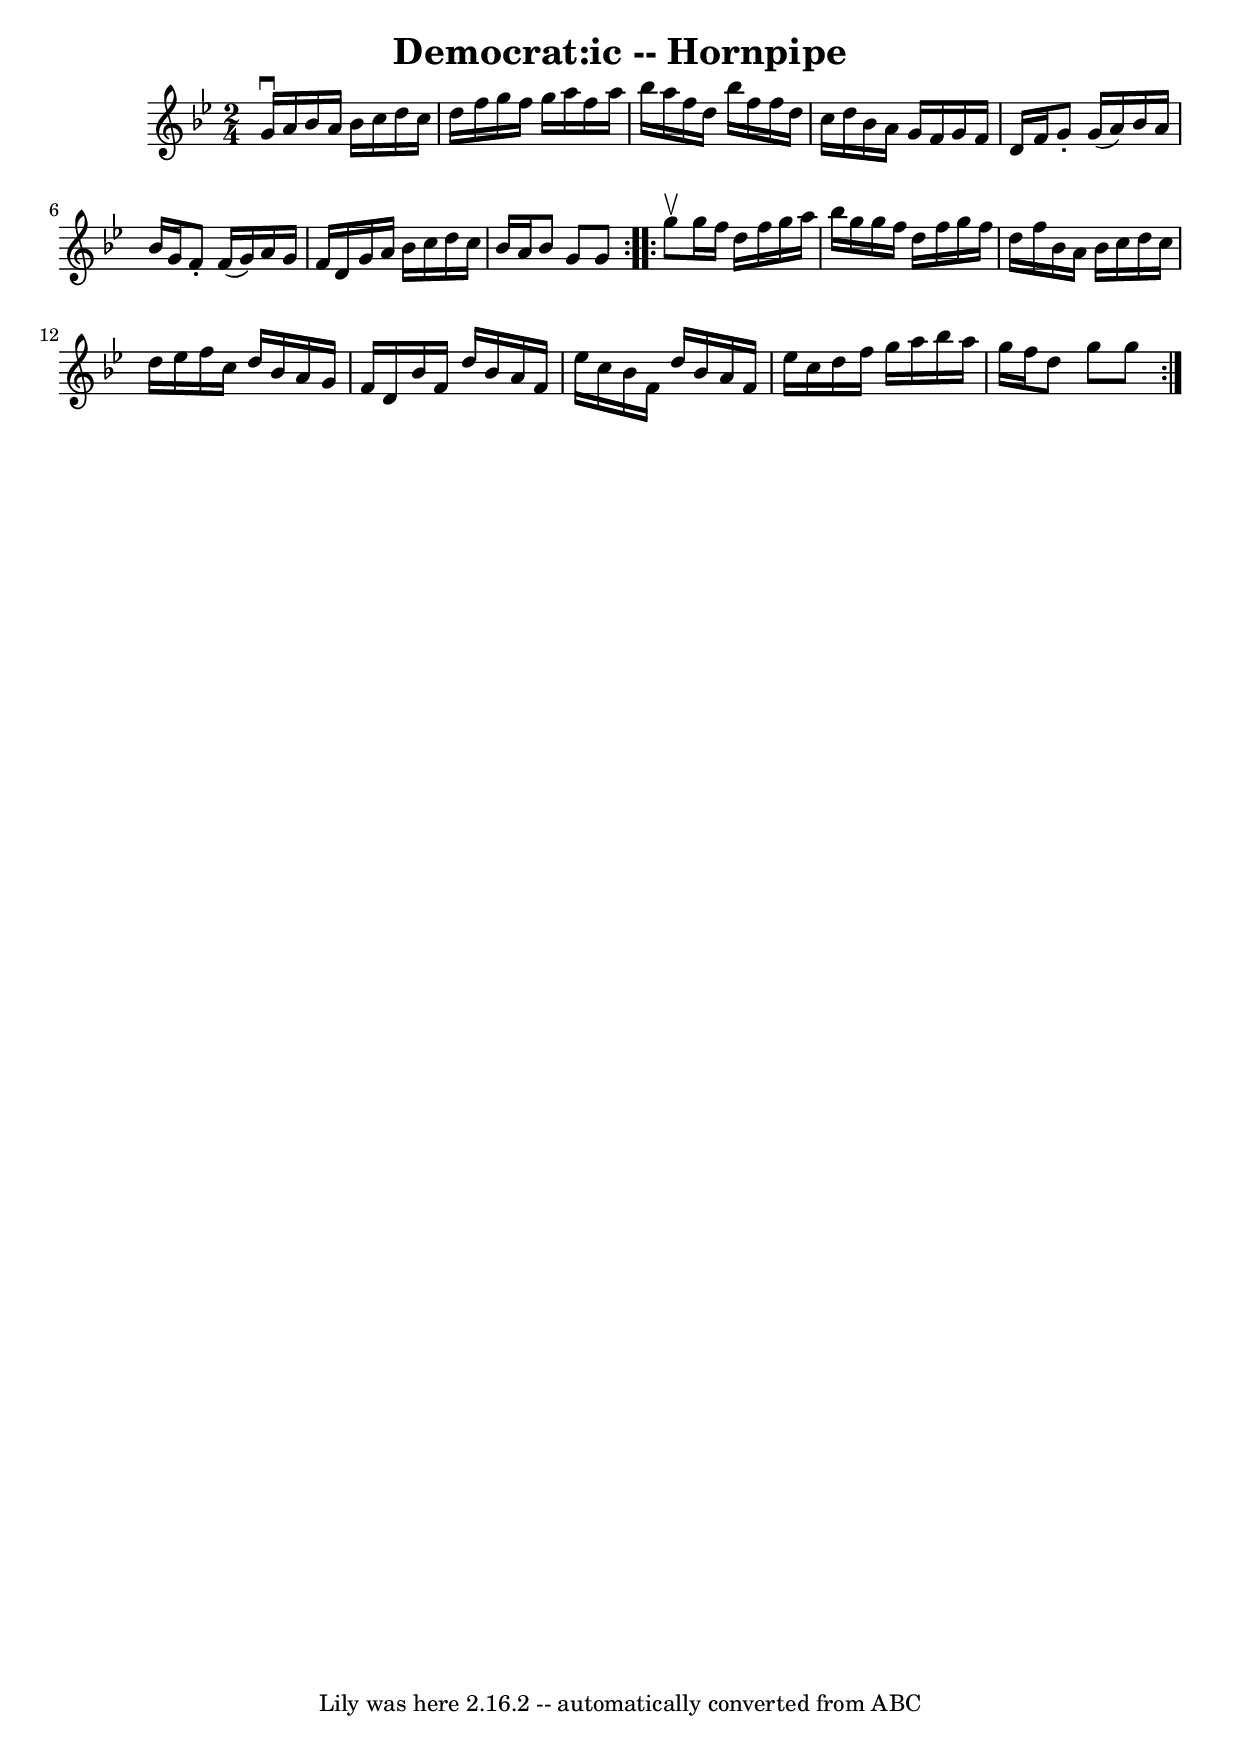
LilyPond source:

\version "2.7.40"
\include "Mammoth.ily"
\header {
	%% book = "Cole's 1000 Fiddle Tunes"
	crossRefNumber = "1"
	footnotes = ""
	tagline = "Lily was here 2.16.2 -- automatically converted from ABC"
	title = "Democrat:ic -- Hornpipe"
}
voicedefault =  {


\repeat volta 2 {
\time 2/4 
\key g \minor g'16^\downbow a'16  |
 bes'16 a'16    
bes'16 c''16 d''16 c''16 d''16 f''16  |
 g''16 f''16  
 g''16 a''16 f''16 a''16 bes''16 a''16  |
 f''16    
d''16 bes''16 f''16 f''16 d''16 c''16 d''16  |
   
bes'16 a'16 g'16 f'16 g'16 f'16 d'16 f'16  |
     
g'8 -. g'16 (a'16) bes'16 a'16 bes'16 g'16  |
 f'8 
-. f'16 (g'16) a'16 g'16 f'16 d'16  |
 g'16 a'16  
 bes'16 c''16 d''16 c''16 bes'16 a'16  |
 bes'8 g'8  
 g'8  }     \repeat volta 2 { g''8^\upbow |
 g''16 f''16    
d''16 f''16 g''16 a''16 bes''16 g''16  |
 g''16 f''16 
 d''16 f''16 g''16 f''16 d''16 f''16  |
 bes'16    
a'16 bes'16 c''16 d''16 c''16 d''16 ees''16  |
 f''16 
 c''16 d''16 bes'16 a'16 g'16 f'16 d'16  |
     
bes'16 f'16 d''16 bes'16 a'16 f'16 ees''16 c''16  |
 
 bes'16 f'16 d''16 bes'16 a'16 f'16 ees''16 c''16  
|
 d''16 f''16 g''16 a''16 bes''16 a''16 g''16    
f''16  |
 d''8 g''8 g''8  }   
}

\score{
    <<

	\context Staff="default"
	{
	    \voicedefault 
	}

    >>
	\layout {
	}
	\midi {}
}
